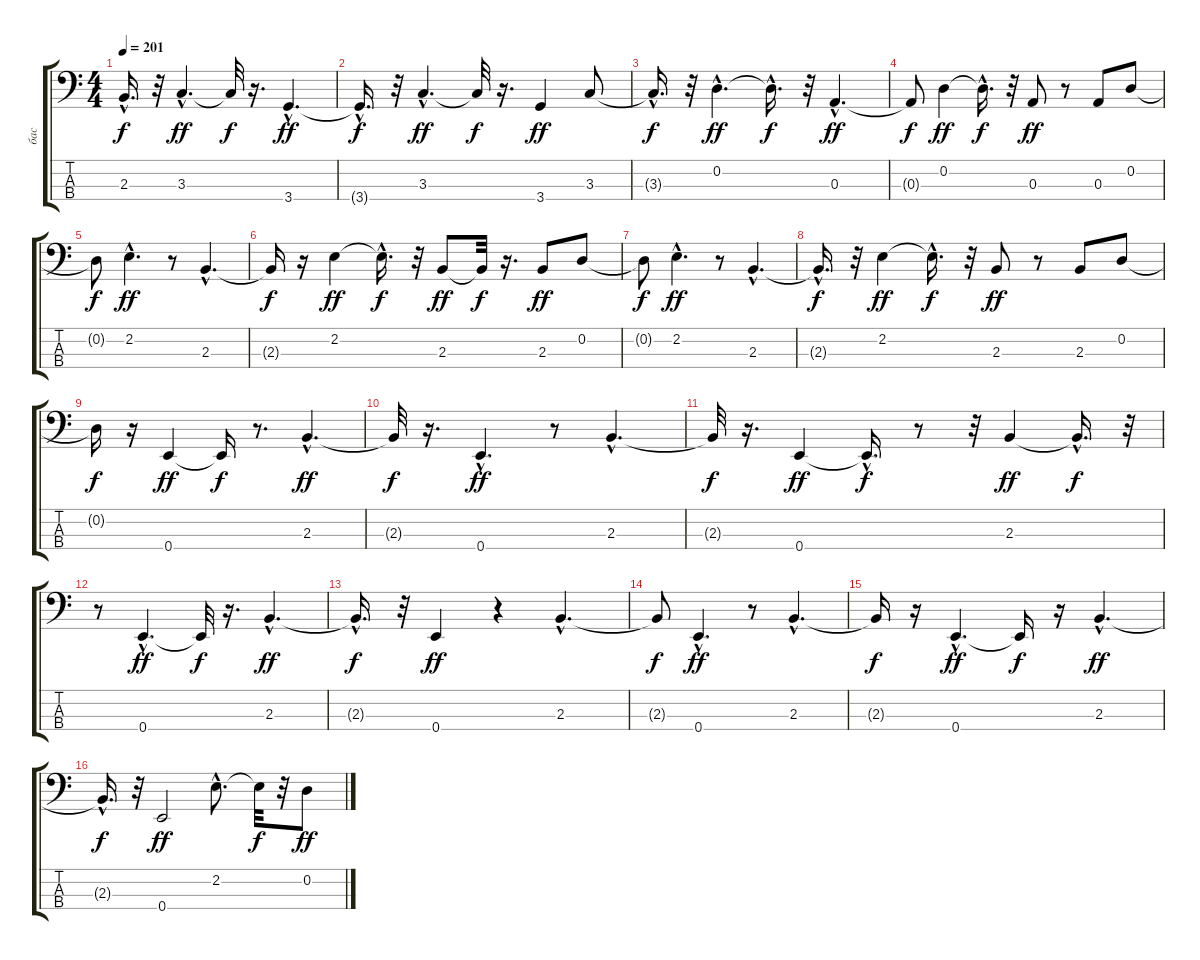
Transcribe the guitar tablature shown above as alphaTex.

\track ("бас" "бас") {instrument fretlessbass}
\staff {score tabs}
\tuning (G2 D2 A1 E1) {hide}
\ts (4 4)
\tempo 201
\clef f4
\ks c
2.3{hac t}.16{d dy f} r.32 3.3{hac}.4{d dy ff} 3.3{t}.32{dy f} r.16{d} 3.4{hac}.4{d dy ff} |
3.4{hac t}.16{d dy f} r.32 3.3{hac}.4{d dy ff} 3.3{t}.32{dy f} r.16{d} 3.4.4{dy ff} 3.3.8 |
3.3{hac t}.16{d dy f} r.32 0.2{hac}.4{d dy ff} 0.2{hac t}.16{d dy f} r.32 0.3{hac}.4{d dy ff} |
0.3{t}.8{dy f} 0.2.4{dy ff} 0.2{hac t}.16{d dy f} r.32 0.3.8{dy ff} r.8 0.3.8 0.2.8 |
0.2{t}.8{dy f} 2.2{hac}.4{d dy ff} r.8 2.3{hac}.4{d} |
2.3{t}.16{dy f} r.16 2.2.4{dy ff} 2.2{hac t}.16{d dy f} r.32 2.3.8{dy ff} 2.3{t}.32{dy f} r.16{d} 2.3.8{dy ff} 0.2.8 |
0.2{t}.8{dy f} 2.2{hac}.4{d dy ff} r.8 2.3{hac}.4{d} |
2.3{hac t}.16{d dy f} r.32 2.2.4{dy ff} 2.2{hac t}.16{d dy f} r.32 2.3.8{dy ff} r.8 2.3.8 0.2.8 |
0.2{t}.16{dy f} r.16 0.4.4{dy ff} 0.4{t}.16{dy f} r.8{d} 2.3{hac}.4{d dy ff} |
2.3{t}.32{dy f} r.16{d} 0.4{hac}.4{d dy ff} r.8 2.3{hac}.4{d} |
2.3{t}.32{dy f} r.16{d} 0.4.4{dy ff} 0.4{hac t}.16{d dy f} r.8 r.32 2.3.4{dy ff} 2.3{hac t}.16{d dy f} r.32 |
r.8 0.4{hac}.4{d dy ff} 0.4{t}.32{dy f} r.16{d} 2.3{hac}.4{d dy ff} |
2.3{hac t}.16{d dy f} r.32 0.4.4{dy ff} r.4 2.3{hac}.4{d} |
2.3{t}.8{dy f} 0.4{hac}.4{d dy ff} r.8 2.3{hac}.4{d} |
2.3{t}.16{dy f} r.16 0.4{hac}.4{d dy ff} 0.4{t}.16{dy f} r.16 2.3{hac}.4{d dy ff} |
2.3{hac t}.16{d dy f} r.32 0.4.2{dy ff} 2.2{hac}.8{d} 2.2{t}.32{dy f} r.32 0.2.8{dy ff}
